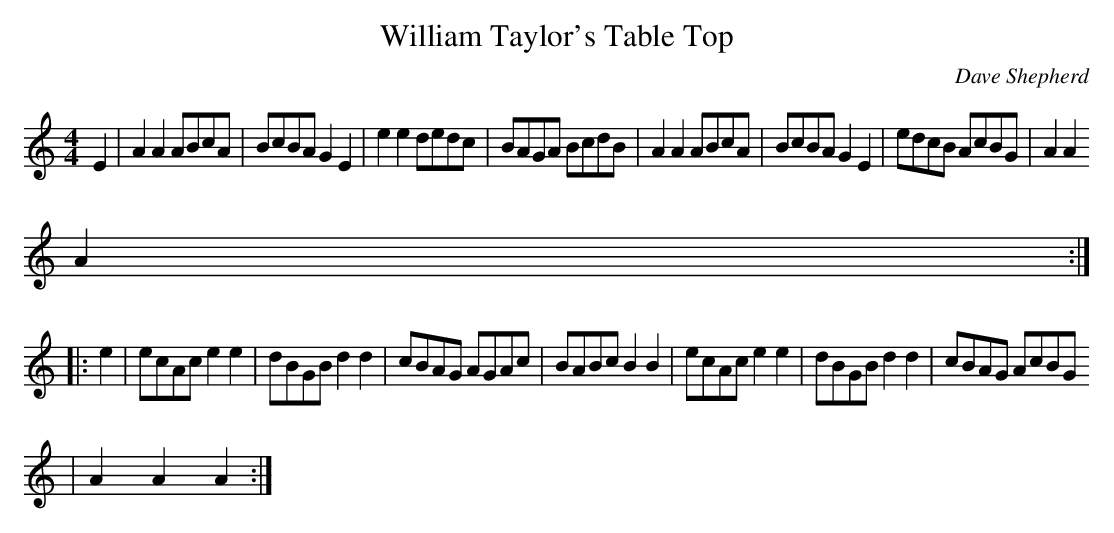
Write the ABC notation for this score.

X:1
T:William Taylor's Table Top
M:4/4
L:1/8
C:Dave Shepherd
K:Am
E2|A2A2ABcA|BcBAG2E2|e2e2dedc|BAGA BcdB|A2A2ABcA|BcBAG2E2|edcB AcBG|A2A2
A2::
e2|ecAc e2e2|dBGB d2d2|cBAG AGAc|BABc B2B2|ecAc e2e2|dBGB d2d2|cBAG AcBG
|A2A2A2:|
